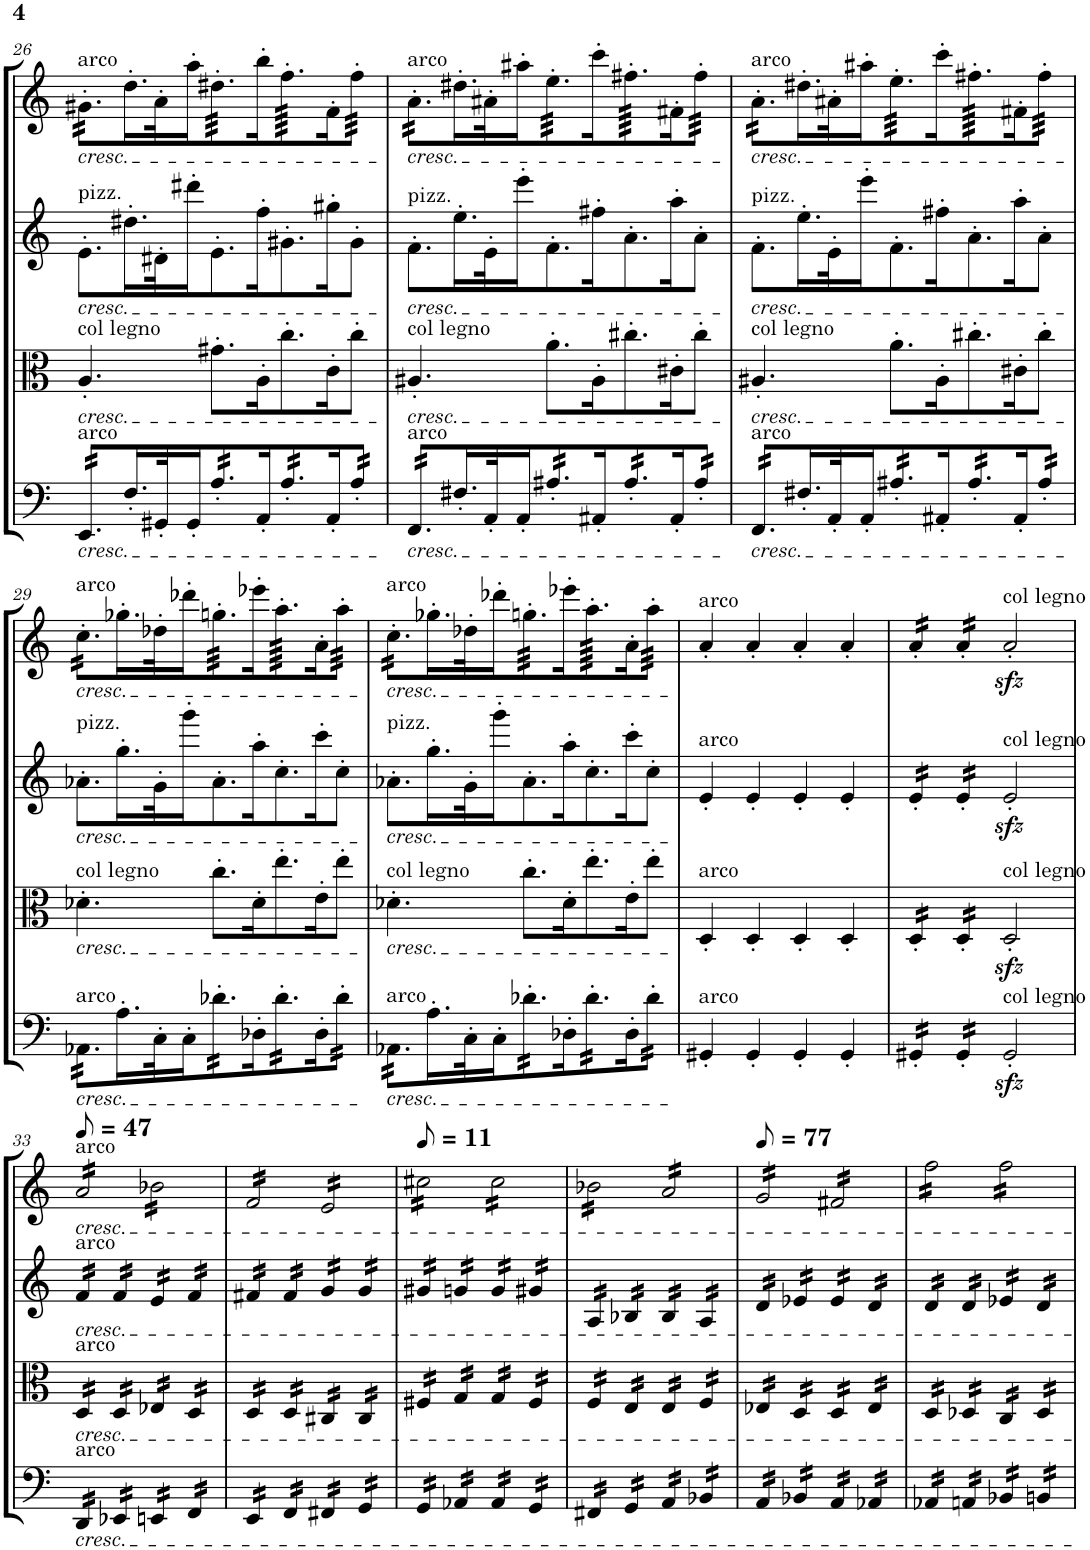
**kern	**kern	**kern	**kern
*part4	*part3	*part2	*part1
*staff4	*staff3	*staff2	*staff1
*I"Violoncello	*I"Viola	*I"Violin II	*I"Violin I
*I'Vc	*I'Vla	*I'Vln	*I'Vln
!!LO:PB:g=z
*clefF4	*clefC3	*clefG2	*clefG2
*k[]	*k[]	*k[]	*k[]
*M4/4	*M4/4	*M4/4	*M4/4
=26	=26	=26	=26
!	!	!	!LO:TX:a:t=arco
!	!	!	!LO:TX:b:i:t=cresc.
!	!	!LO:TX:a:t=pizz.	!
!	!	!LO:TX:b:i:t=cresc.	!
!	!LO:TX:a:t=col legno	!	!
!	!LO:TX:b:i:t=cresc.	!	!
!LO:TX:a:t=arco	!	!	!
!LO:TX:b:i:t=cresc.	!	!	!
*tremolo	*	*	*
*	*	*	*tremolo
32EE/LLL	4.A'/	8.e'\L	32g#X'\LLL
32EE/	.	.	32g#X'\
32EE/	.	.	32g#X'\
32EE/	.	.	32g#X'\
32EE/	.	.	32g#X'\
32EE/JJJ	.	.	32g#X'\JJJ
*	*	*	*Xtremolo
*Xtremolo	*	*	*
16.F'/L	.	16.dd#X'\L	16.dd'\L
32GG#X'/K	.	32d#X'\K	32a'\K
16GG#'/J	.	16ddd#X'\J	16aa'\J
*tremolo	*	*	*
*	*	*	*tremolo
32A'/LLL	8.g#X'\L	8.e'\	64dd#X'\LLLL
.	.	.	64dd#X'\
32A'/	.	.	64dd#X'\
.	.	.	64dd#X'\
32A'/	.	.	64dd#X'\
.	.	.	64dd#X'\
32A'/	.	.	64dd#X'\
.	.	.	64dd#X'\
32A'/	.	.	64dd#X'\
.	.	.	64dd#X'\
32A'/JJJ	.	.	64dd#X'\
*Xtremolo	*	*	*
.	.	.	64dd#X'\JJJJ
*	*	*	*Xtremolo
16AA'/K	16A'\K	16ff'\K	16bb'\K
*tremolo	*	*	*
*	*	*	*tremolo
32A'/LLL	8.cc'\	8.g#X'\	128ff'\LLLLL
.	.	.	128ff'\
.	.	.	128ff'\
.	.	.	128ff'\
32A'/	.	.	128ff'\
.	.	.	128ff'\
.	.	.	128ff'\
.	.	.	128ff'\
32A'/	.	.	128ff'\
.	.	.	128ff'\
.	.	.	128ff'\
.	.	.	128ff'\
32A'/	.	.	128ff'\
.	.	.	128ff'\
.	.	.	128ff'\
.	.	.	128ff'\
32A'/	.	.	128ff'\
.	.	.	128ff'\
.	.	.	128ff'\
.	.	.	128ff'\
32A'/JJJ	.	.	128ff'\
*Xtremolo	*	*	*
.	.	.	128ff'\
.	.	.	128ff'\
.	.	.	128ff'\JJJJJ
*	*	*	*Xtremolo
16AA'/K	16c'\K	16gg#X'\K	16f'\K
*tremolo	*	*	*
*	*	*	*tremolo
32A'/	8cc'\J	8g#'\J	64ff'\
.	.	.	64ff'\
32A'/	.	.	64ff'\
.	.	.	64ff'\
32A'/	.	.	64ff'\
.	.	.	64ff'\
32A'/JJJ	.	.	64ff'\
.	.	.	64ff'\JJJJ
=27	=27	=27	=27
!	!	!	!LO:TX:a:t=arco
!	!	!	!LO:TX:b:i:t=cresc.
!	!	!LO:TX:a:t=pizz.	!
!	!	!LO:TX:b:i:t=cresc.	!
!	!LO:TX:a:t=col legno	!	!
!	!LO:TX:b:i:t=cresc.	!	!
!LO:TX:a:t=arco	!	!	!
!LO:TX:b:i:t=cresc.	!	!	!
32FF/LLL	4.A#X'/	8.f'\L	32a'\LLL
32FF/	.	.	32a'\
32FF/	.	.	32a'\
32FF/	.	.	32a'\
32FF/	.	.	32a'\
32FF/JJJ	.	.	32a'\JJJ
*	*	*	*Xtremolo
*Xtremolo	*	*	*
16.F#X'/L	.	16.ee'\L	16.dd#X'\L
32AA'/K	.	32e'\K	32a#X'\K
16AA'/J	.	16eee'\J	16aa#X'\J
*tremolo	*	*	*
*	*	*	*tremolo
32A#X'/LLL	8.a'\L	8.f'\	64ee'\LLLL
.	.	.	64ee'\
32A#X'/	.	.	64ee'\
.	.	.	64ee'\
32A#X'/	.	.	64ee'\
.	.	.	64ee'\
32A#X'/	.	.	64ee'\
.	.	.	64ee'\
32A#X'/	.	.	64ee'\
.	.	.	64ee'\
32A#X'/JJJ	.	.	64ee'\
*Xtremolo	*	*	*
.	.	.	64ee'\JJJJ
*	*	*	*Xtremolo
16AA#X'/K	16A#'\K	16ff#X'\K	16ccc'\K
*tremolo	*	*	*
*	*	*	*tremolo
32A#'/LLL	8.cc#X'\	8.a'\	128ff#X'\LLLLL
.	.	.	128ff#X'\
.	.	.	128ff#X'\
.	.	.	128ff#X'\
32A#'/	.	.	128ff#X'\
.	.	.	128ff#X'\
.	.	.	128ff#X'\
.	.	.	128ff#X'\
32A#'/	.	.	128ff#X'\
.	.	.	128ff#X'\
.	.	.	128ff#X'\
.	.	.	128ff#X'\
32A#'/	.	.	128ff#X'\
.	.	.	128ff#X'\
.	.	.	128ff#X'\
.	.	.	128ff#X'\
32A#'/	.	.	128ff#X'\
.	.	.	128ff#X'\
.	.	.	128ff#X'\
.	.	.	128ff#X'\
32A#'/JJJ	.	.	128ff#X'\
*Xtremolo	*	*	*
.	.	.	128ff#X'\
.	.	.	128ff#X'\
.	.	.	128ff#X'\JJJJJ
*	*	*	*Xtremolo
16AA#'/K	16c#X'\K	16aa'\K	16f#X'\K
*tremolo	*	*	*
*	*	*	*tremolo
32A#'/	8cc#'\J	8a'\J	64ff#'\
.	.	.	64ff#'\
32A#'/	.	.	64ff#'\
.	.	.	64ff#'\
32A#'/	.	.	64ff#'\
.	.	.	64ff#'\
32A#'/JJJ	.	.	64ff#'\
.	.	.	64ff#'\JJJJ
=28	=28	=28	=28
!	!	!	!LO:TX:a:t=arco
!	!	!	!LO:TX:b:i:t=cresc.
!	!	!LO:TX:a:t=pizz.	!
!	!	!LO:TX:b:i:t=cresc.	!
!	!LO:TX:a:t=col legno	!	!
!	!LO:TX:b:i:t=cresc.	!	!
!LO:TX:a:t=arco	!	!	!
!LO:TX:b:i:t=cresc.	!	!	!
32FF/LLL	4.A#X'/	8.f'\L	32a'\LLL
32FF/	.	.	32a'\
32FF/	.	.	32a'\
32FF/	.	.	32a'\
32FF/	.	.	32a'\
32FF/JJJ	.	.	32a'\JJJ
*	*	*	*Xtremolo
*Xtremolo	*	*	*
16.F#X'/L	.	16.ee'\L	16.dd#X'\L
32AA'/K	.	32e'\K	32a#X'\K
16AA'/J	.	16eee'\J	16aa#X'\J
*tremolo	*	*	*
*	*	*	*tremolo
32A#X'/LLL	8.a'\L	8.f'\	64ee'\LLLL
.	.	.	64ee'\
32A#X'/	.	.	64ee'\
.	.	.	64ee'\
32A#X'/	.	.	64ee'\
.	.	.	64ee'\
32A#X'/	.	.	64ee'\
.	.	.	64ee'\
32A#X'/	.	.	64ee'\
.	.	.	64ee'\
32A#X'/JJJ	.	.	64ee'\
*Xtremolo	*	*	*
.	.	.	64ee'\JJJJ
*	*	*	*Xtremolo
16AA#X'/K	16A#'\K	16ff#X'\K	16ccc'\K
*tremolo	*	*	*
*	*	*	*tremolo
32A#'/LLL	8.cc#X'\	8.a'\	128ff#X'\LLLLL
.	.	.	128ff#X'\
.	.	.	128ff#X'\
.	.	.	128ff#X'\
32A#'/	.	.	128ff#X'\
.	.	.	128ff#X'\
.	.	.	128ff#X'\
.	.	.	128ff#X'\
32A#'/	.	.	128ff#X'\
.	.	.	128ff#X'\
.	.	.	128ff#X'\
.	.	.	128ff#X'\
32A#'/	.	.	128ff#X'\
.	.	.	128ff#X'\
.	.	.	128ff#X'\
.	.	.	128ff#X'\
32A#'/	.	.	128ff#X'\
.	.	.	128ff#X'\
.	.	.	128ff#X'\
.	.	.	128ff#X'\
32A#'/JJJ	.	.	128ff#X'\
*Xtremolo	*	*	*
.	.	.	128ff#X'\
.	.	.	128ff#X'\
.	.	.	128ff#X'\JJJJJ
*	*	*	*Xtremolo
16AA#'/K	16c#X'\K	16aa'\K	16f#X'\K
*tremolo	*	*	*
*	*	*	*tremolo
32A#'/	8cc#'\J	8a'\J	64ff#'\
.	.	.	64ff#'\
32A#'/	.	.	64ff#'\
.	.	.	64ff#'\
32A#'/	.	.	64ff#'\
.	.	.	64ff#'\
32A#'/JJJ	.	.	64ff#'\
.	.	.	64ff#'\JJJJ
!!LO:LB:g=z
=29	=29	=29	=29
!	!	!	!LO:TX:a:t=arco
!	!	!	!LO:TX:b:i:t=cresc.
!	!	!LO:TX:a:t=pizz.	!
!	!	!LO:TX:b:i:t=cresc.	!
!	!LO:TX:a:t=col legno	!	!
!	!LO:TX:b:i:t=cresc.	!	!
!LO:TX:a:t=arco	!	!	!
!LO:TX:b:i:t=cresc.	!	!	!
32AA-X\LLL	4.d-X'\	8.a-X'\L	32cc'\LLL
32AA-X\	.	.	32cc'\
32AA-X\	.	.	32cc'\
32AA-X\	.	.	32cc'\
32AA-X\	.	.	32cc'\
32AA-X\JJJ	.	.	32cc'\JJJ
*	*	*	*Xtremolo
*Xtremolo	*	*	*
16.A'\L	.	16.gg'\L	16.gg-X'\L
32C'\K	.	32g'\K	32dd-X'\K
16C'\J	.	16ggg'\J	16ddd-X'\J
*tremolo	*	*	*
*	*	*	*tremolo
32d-X'\LLL	8.cc'\L	8.a-'\	64ggn'\LLLL
.	.	.	64ggn'\
32d-X'\	.	.	64ggn'\
.	.	.	64ggn'\
32d-X'\	.	.	64ggn'\
.	.	.	64ggn'\
32d-X'\	.	.	64ggn'\
.	.	.	64ggn'\
32d-X'\	.	.	64ggn'\
.	.	.	64ggn'\
32d-X'\JJJ	.	.	64ggn'\
*Xtremolo	*	*	*
.	.	.	64ggn'\JJJJ
*	*	*	*Xtremolo
16D-X'\K	16d-'\K	16aa'\K	16eee-X'\K
*tremolo	*	*	*
*	*	*	*tremolo
32d-'\LLL	8.ee'\	8.cc'\	128aa'\LLLLL
.	.	.	128aa'\
.	.	.	128aa'\
.	.	.	128aa'\
32d-'\	.	.	128aa'\
.	.	.	128aa'\
.	.	.	128aa'\
.	.	.	128aa'\
32d-'\	.	.	128aa'\
.	.	.	128aa'\
.	.	.	128aa'\
.	.	.	128aa'\
32d-'\	.	.	128aa'\
.	.	.	128aa'\
.	.	.	128aa'\
.	.	.	128aa'\
32d-'\	.	.	128aa'\
.	.	.	128aa'\
.	.	.	128aa'\
.	.	.	128aa'\
32d-'\JJJ	.	.	128aa'\
*Xtremolo	*	*	*
.	.	.	128aa'\
.	.	.	128aa'\
.	.	.	128aa'\JJJJJ
*	*	*	*Xtremolo
16D-'\K	16e'\K	16ccc'\K	16a'\K
*tremolo	*	*	*
*	*	*	*tremolo
32d-'\	8ee'\J	8cc'\J	64aa'\
.	.	.	64aa'\
32d-'\	.	.	64aa'\
.	.	.	64aa'\
32d-'\	.	.	64aa'\
.	.	.	64aa'\
32d-'\JJJ	.	.	64aa'\
.	.	.	64aa'\JJJJ
=30	=30	=30	=30
!	!	!	!LO:TX:a:t=arco
!	!	!	!LO:TX:b:i:t=cresc.
!	!	!LO:TX:a:t=pizz.	!
!	!	!LO:TX:b:i:t=cresc.	!
!	!LO:TX:a:t=col legno	!	!
!	!LO:TX:b:i:t=cresc.	!	!
!LO:TX:a:t=arco	!	!	!
!LO:TX:b:i:t=cresc.	!	!	!
32AA-X\LLL	4.d-X'\	8.a-X'\L	32cc'\LLL
32AA-X\	.	.	32cc'\
32AA-X\	.	.	32cc'\
32AA-X\	.	.	32cc'\
32AA-X\	.	.	32cc'\
32AA-X\JJJ	.	.	32cc'\JJJ
*	*	*	*Xtremolo
*Xtremolo	*	*	*
16.A'\L	.	16.gg'\L	16.gg-X'\L
32C'\K	.	32g'\K	32dd-X'\K
16C'\J	.	16ggg'\J	16ddd-X'\J
*tremolo	*	*	*
*	*	*	*tremolo
32d-X'\LLL	8.cc'\L	8.a-'\	64ggn'\LLLL
.	.	.	64ggn'\
32d-X'\	.	.	64ggn'\
.	.	.	64ggn'\
32d-X'\	.	.	64ggn'\
.	.	.	64ggn'\
32d-X'\	.	.	64ggn'\
.	.	.	64ggn'\
32d-X'\	.	.	64ggn'\
.	.	.	64ggn'\
32d-X'\JJJ	.	.	64ggn'\
*Xtremolo	*	*	*
.	.	.	64ggn'\JJJJ
*	*	*	*Xtremolo
16D-X'\K	16d-'\K	16aa'\K	16eee-X'\K
*tremolo	*	*	*
*	*	*	*tremolo
32d-'\LLL	8.ee'\	8.cc'\	128aa'\LLLLL
.	.	.	128aa'\
.	.	.	128aa'\
.	.	.	128aa'\
32d-'\	.	.	128aa'\
.	.	.	128aa'\
.	.	.	128aa'\
.	.	.	128aa'\
32d-'\	.	.	128aa'\
.	.	.	128aa'\
.	.	.	128aa'\
.	.	.	128aa'\
32d-'\	.	.	128aa'\
.	.	.	128aa'\
.	.	.	128aa'\
.	.	.	128aa'\
32d-'\	.	.	128aa'\
.	.	.	128aa'\
.	.	.	128aa'\
.	.	.	128aa'\
32d-'\JJJ	.	.	128aa'\
*Xtremolo	*	*	*
.	.	.	128aa'\
.	.	.	128aa'\
.	.	.	128aa'\JJJJJ
*	*	*	*Xtremolo
16D-'\K	16e'\K	16ccc'\K	16a'\K
*tremolo	*	*	*
*	*	*	*tremolo
32d-'\	8ee'\J	8cc'\J	64aa'\
.	.	.	64aa'\
32d-'\	.	.	64aa'\
.	.	.	64aa'\
32d-'\	.	.	64aa'\
.	.	.	64aa'\
32d-'\JJJ	.	.	64aa'\
*Xtremolo	*	*	*
.	.	.	64aa'\JJJJ
*	*	*	*Xtremolo
=31	=31	=31	=31
!	!	!	!LO:TX:a:t=arco
!	!	!LO:TX:a:t=arco	!
!	!LO:TX:a:t=arco	!	!
!LO:TX:a:t=arco	!	!	!
4GG#X'/	4D'/	4e'/	4a'/
4GG#'/	4D'/	4e'/	4a'/
4GG#'/	4D'/	4e'/	4a'/
4GG#'/	4D'/	4e'/	4a'/
=32	=32	=32	=32
*tremolo	*	*	*
*	*tremolo	*	*
*	*	*tremolo	*
*	*	*	*tremolo
16GG#X'/LL	16D'/LL	16e'/LL	16a'/LL
16GG#X'/	16D'/	16e'/	16a'/
16GG#X'/	16D'/	16e'/	16a'/
16GG#X'/JJ	16D'/JJ	16e'/JJ	16a'/JJ
16GG#'/LL	16D'/LL	16e'/LL	16a'/LL
16GG#'/	16D'/	16e'/	16a'/
16GG#'/	16D'/	16e'/	16a'/
16GG#'/JJ	16D'/JJ	16e'/JJ	16a'/JJ
*	*	*	*Xtremolo
*	*	*Xtremolo	*
*	*Xtremolo	*	*
*Xtremolo	*	*	*
!	!	!	!LO:TX:a:t=col legno
!	!	!LO:TX:a:t=col legno	!
!	!LO:TX:a:t=col legno	!	!
!LO:TX:a:t=col legno	!	!	!
2GG#zz<'/	2Dzz<'/	2ezz<'/	2azz<'/
!!LO:LB:g=z
=33	=33	=33	=33
*	*	*	*MM24
!	!	!	!LO:TX:a:t=arco
!	!	!	!LO:TX:b:i:t=cresc.
!	!	!LO:TX:a:t=arco	!
!	!	!LO:TX:b:i:t=cresc.	!
!	!LO:TX:a:t=arco	!	!
!	!LO:TX:b:i:t=cresc.	!	!
!LO:TX:a:t=arco	!	!	!
!LO:TX:b:i:t=cresc.	!	!	!
*tremolo	*	*	*
*	*tremolo	*	*
*	*	*tremolo	*
*	*	*	*tremolo
16DD/LL	16D/LL	16f/LL	16a/LL
16DD/	16D/	16f/	16a/
16DD/	16D/	16f/	16a/
16DD/JJ	16D/JJ	16f/JJ	16a/
16EE-X/LL	16D/LL	16f/LL	16a/
16EE-X/	16D/	16f/	16a/
16EE-X/	16D/	16f/	16a/
16EE-X/JJ	16D/JJ	16f/JJ	16a/JJ
16EEn/LL	16E-X/LL	16e/LL	16b-X\LL
16EEn/	16E-X/	16e/	16b-X\
16EEn/	16E-X/	16e/	16b-X\
16EEn/JJ	16E-X/JJ	16e/JJ	16b-X\
16FF/LL	16D/LL	16f/LL	16b-X\
16FF/	16D/	16f/	16b-X\
16FF/	16D/	16f/	16b-X\
16FF/JJ	16D/JJ	16f/JJ	16b-X\JJ
=34	=34	=34	=34
16EE/LL	16D/LL	16f#X/LL	16f/LL
16EE/	16D/	16f#X/	16f/
16EE/	16D/	16f#X/	16f/
16EE/JJ	16D/JJ	16f#X/JJ	16f/
16FF/LL	16D/LL	16f#/LL	16f/
16FF/	16D/	16f#/	16f/
16FF/	16D/	16f#/	16f/
16FF/JJ	16D/JJ	16f#/JJ	16f/JJ
16FF#X/LL	16C#X/LL	16g/LL	16e/LL
16FF#X/	16C#X/	16g/	16e/
16FF#X/	16C#X/	16g/	16e/
16FF#X/JJ	16C#X/JJ	16g/JJ	16e/
16GG/LL	16C#/LL	16g/LL	16e/
16GG/	16C#/	16g/	16e/
16GG/	16C#/	16g/	16e/
16GG/JJ	16C#/JJ	16g/JJ	16e/JJ
=35	=35	=35	=35
*	*	*	*MM6
16GG/LL	16F#X/LL	16g#X/LL	16cc#X\LL
16GG/	16F#X/	16g#X/	16cc#X\
16GG/	16F#X/	16g#X/	16cc#X\
16GG/JJ	16F#X/JJ	16g#X/JJ	16cc#X\
16AA-X/LL	16G/LL	16gn/LL	16cc#X\
16AA-X/	16G/	16gn/	16cc#X\
16AA-X/	16G/	16gn/	16cc#X\
16AA-X/JJ	16G/JJ	16gn/JJ	16cc#X\JJ
16AA-/LL	16G/LL	16g/LL	16cc#\LL
16AA-/	16G/	16g/	16cc#\
16AA-/	16G/	16g/	16cc#\
16AA-/JJ	16G/JJ	16g/JJ	16cc#\
16GG/LL	16F#/LL	16g#X/LL	16cc#\
16GG/	16F#/	16g#X/	16cc#\
16GG/	16F#/	16g#X/	16cc#\
16GG/JJ	16F#/JJ	16g#X/JJ	16cc#\JJ
=36	=36	=36	=36
16FF#X/LL	16F/LL	16A/LL	16b-X\LL
16FF#X/	16F/	16A/	16b-X\
16FF#X/	16F/	16A/	16b-X\
16FF#X/JJ	16F/JJ	16A/JJ	16b-X\
16GG/LL	16E/LL	16B-X/LL	16b-X\
16GG/	16E/	16B-X/	16b-X\
16GG/	16E/	16B-X/	16b-X\
16GG/JJ	16E/JJ	16B-X/JJ	16b-X\JJ
16AA/LL	16E/LL	16B-/LL	16a/LL
16AA/	16E/	16B-/	16a/
16AA/	16E/	16B-/	16a/
16AA/JJ	16E/JJ	16B-/JJ	16a/
16BB-X/LL	16F/LL	16A/LL	16a/
16BB-X/	16F/	16A/	16a/
16BB-X/	16F/	16A/	16a/
16BB-X/JJ	16F/JJ	16A/JJ	16a/JJ
=37	=37	=37	=37
*	*	*	*MM39
16AA/LL	16E-X/LL	16d/LL	16g/LL
16AA/	16E-X/	16d/	16g/
16AA/	16E-X/	16d/	16g/
16AA/JJ	16E-X/JJ	16d/JJ	16g/
16BB-X/LL	16D/LL	16e-X/LL	16g/
16BB-X/	16D/	16e-X/	16g/
16BB-X/	16D/	16e-X/	16g/
16BB-X/JJ	16D/JJ	16e-X/JJ	16g/JJ
16AA/LL	16D/LL	16e-/LL	16f#X/LL
16AA/	16D/	16e-/	16f#X/
16AA/	16D/	16e-/	16f#X/
16AA/JJ	16D/JJ	16e-/JJ	16f#X/
16AA-X/LL	16E-/LL	16d/LL	16f#X/
16AA-X/	16E-/	16d/	16f#X/
16AA-X/	16E-/	16d/	16f#X/
16AA-X/JJ	16E-/JJ	16d/JJ	16f#X/JJ
=38	=38	=38	=38
16AA-X/LL	16D/LL	16d/LL	16ff\LL
16AA-X/	16D/	16d/	16ff\
16AA-X/	16D/	16d/	16ff\
16AA-X/JJ	16D/JJ	16d/JJ	16ff\
16AAn/LL	16D-X/LL	16d/LL	16ff\
16AAn/	16D-X/	16d/	16ff\
16AAn/	16D-X/	16d/	16ff\
16AAn/JJ	16D-X/JJ	16d/JJ	16ff\JJ
16BB-X/LL	16C/LL	16e-X/LL	16ff\LL
16BB-X/	16C/	16e-X/	16ff\
16BB-X/	16C/	16e-X/	16ff\
16BB-X/JJ	16C/JJ	16e-X/JJ	16ff\
16BBn/LL	16D-/LL	16d/LL	16ff\
16BBn/	16D-/	16d/	16ff\
16BBn/	16D-/	16d/	16ff\
16BBn/JJ	16D-/JJ	16d/JJ	16ff\JJ
*	*	*	*Xtremolo
*	*	*Xtremolo	*
*	*Xtremolo	*	*
*Xtremolo	*	*	*
=	=	=	=
*-	*-	*-	*-
